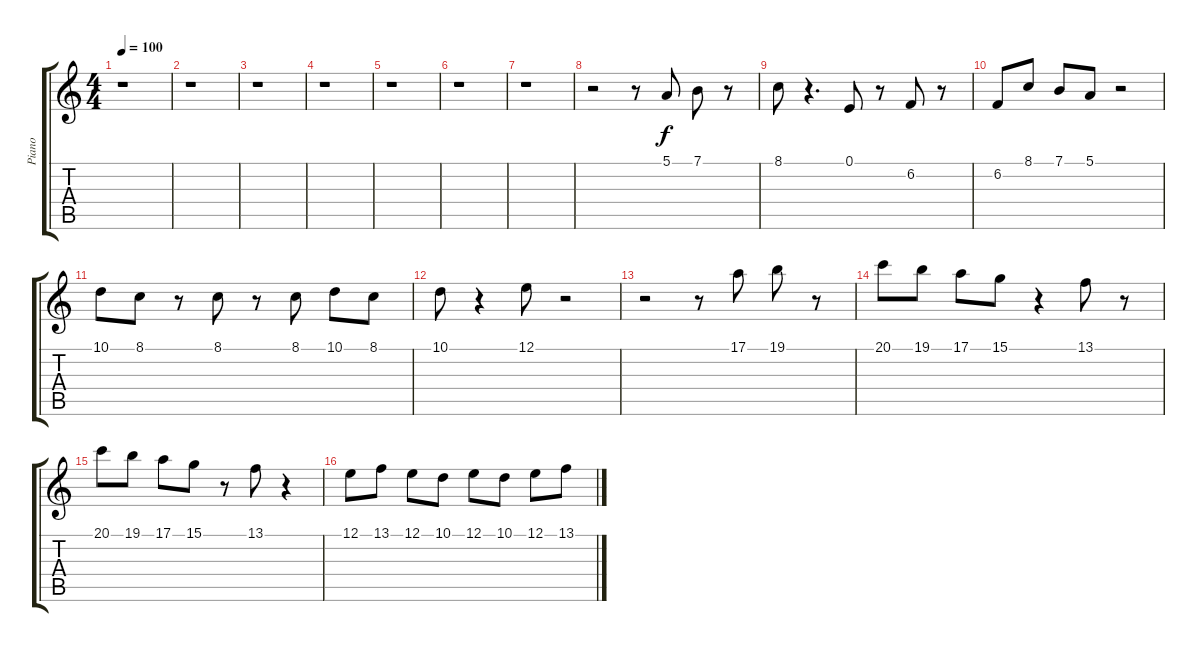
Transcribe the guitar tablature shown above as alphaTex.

\track ("Piano" "Piano") {instrument brightacousticpiano}
\staff {score tabs}
\tuning (E4 B3 G3 D3 A2 E2) {hide}
\ts (4 4)
\tempo 100
\clef g2
\ks c
r.1{dy mp} |
r.1 |
r.1 |
r.1 |
r.1 |
r.1 |
r.1 |
r.2 r.8 5.1.8{dy f} 7.1.8 r.8 |
8.1.8 r.4{d} 0.1.8 r.8 6.2.8 r.8 |
6.2.8 8.1.8 7.1.8 5.1.8 r.2 |
10.1.8 8.1.8 r.8 8.1.8 r.8 8.1.8 10.1.8 8.1.8 |
10.1.8 r.4 12.1.8 r.2 |
r.2 r.8 17.1.8 19.1.8 r.8 |
20.1.8 19.1.8 17.1.8 15.1.8 r.4 13.1.8 r.8 |
20.1.8 19.1.8 17.1.8 15.1.8 r.8 13.1.8 r.4 |
12.1.8 13.1.8 12.1.8 10.1.8 12.1.8 10.1.8 12.1.8 13.1.8
